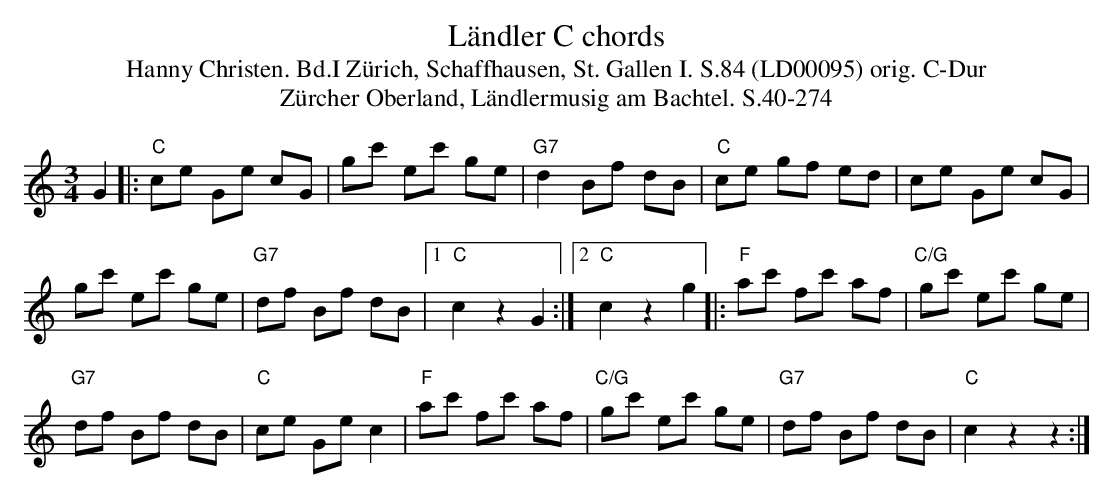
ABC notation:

X:1
T: L\"andler C chords
T:Hanny Christen. Bd.I Zürich, Schaffhausen, St. Gallen I. S.84 (LD00095) orig. C-Dur
T: Z\"urcher Oberland, L\"andlermusig am Bachtel. S.40-274
M:3/4
L:1/8
K:C %%MIDI gchordon
G2 |: "C"ce Ge cG | gc' ec' ge | "G7"d2 Bf dB | "C"ce gf ed | ce Ge cG |
gc' ec' ge | "G7"df Bf dB |1 "C"c2z2G2 :|2 "C"c2z2g2 |: "F"ac' fc' af | "C/G"gc' ec' ge |
"G7"df Bf dB | "C"ce Gec2 | "F"ac' fc' af | "C/G"gc' ec' ge | "G7"df Bf dB | "C"c2z2z2 :|
